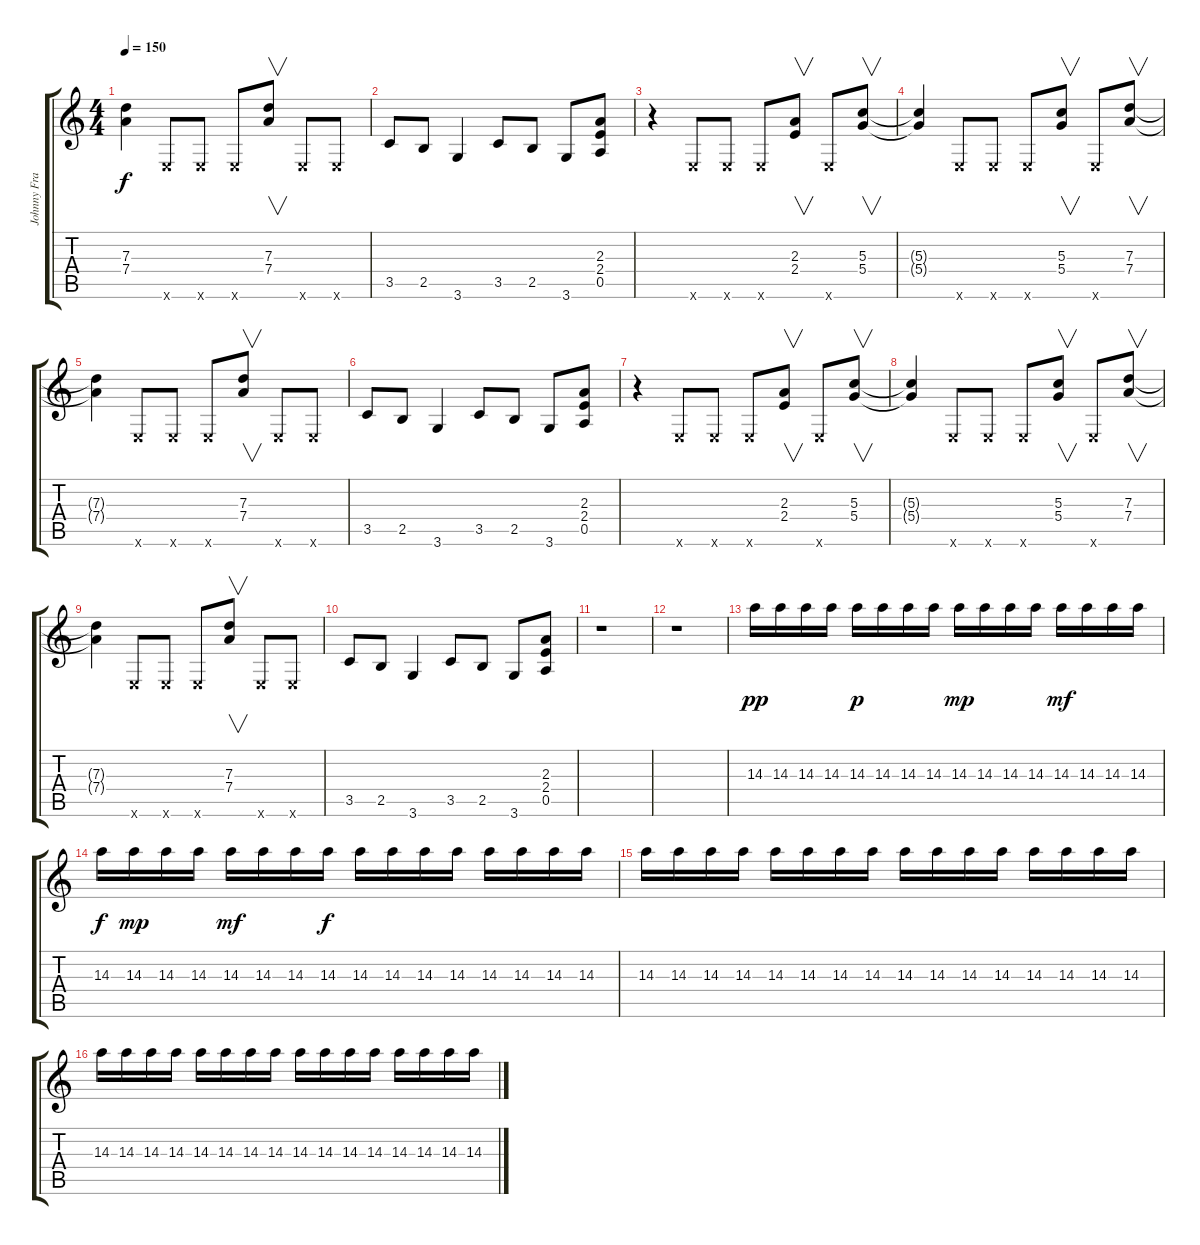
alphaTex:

\track ("Johnny Fraser Binnie" "Johnny Fra") {instrument overdrivenguitar}
\staff {score tabs}
\tuning (E4 B3 G3 D3 A2 E2) {hide}
\ts (4 4)
\tempo 150
\clef g2
\ks c
(7.3{t} 7.4{t}).4{dy f} 0.6{x}.8 0.6{x}.8 0.6{x}.8 (7.3 7.4).8{v} 0.6{x}.8 0.6{x}.8 |
3.5.8 2.5.8 3.6.4 3.5.8 2.5.8 3.6.8 (2.3 2.4 0.5).8 |
r.4 0.6{x}.8 0.6{x}.8 0.6{x}.8 (2.3 2.4).8{v} 0.6{x}.8 (5.3 5.4).8{v} |
(5.3{t} 5.4{t}).4 0.6{x}.8 0.6{x}.8 0.6{x}.8 (5.3 5.4).8{v} 0.6{x}.8 (7.3 7.4).8{v} |
(7.3{t} 7.4{t}).4 0.6{x}.8 0.6{x}.8 0.6{x}.8 (7.3 7.4).8{v} 0.6{x}.8 0.6{x}.8 |
3.5.8 2.5.8 3.6.4 3.5.8 2.5.8 3.6.8 (2.3 2.4 0.5).8 |
r.4 0.6{x}.8 0.6{x}.8 0.6{x}.8 (2.3 2.4).8{v} 0.6{x}.8 (5.3 5.4).8{v} |
(5.3{t} 5.4{t}).4 0.6{x}.8 0.6{x}.8 0.6{x}.8 (5.3 5.4).8{v} 0.6{x}.8 (7.3 7.4).8{v} |
(7.3{t} 7.4{t}).4 0.6{x}.8 0.6{x}.8 0.6{x}.8 (7.3 7.4).8{v} 0.6{x}.8 0.6{x}.8 |
3.5.8 2.5.8 3.6.4 3.5.8 2.5.8 3.6.8 (2.3 2.4 0.5).8 |
r.1{volume 16} |
r.1 |
14.3.16{dy pp} 14.3.16 14.3.16 14.3.16 14.3.16{dy p} 14.3.16 14.3.16 14.3.16 14.3.16{dy mp} 14.3.16 14.3.16 14.3.16 14.3.16{dy mf} 14.3.16 14.3.16 14.3.16 |
14.3.16{dy f} 14.3.16{dy mp} 14.3.16 14.3.16 14.3.16{dy mf} 14.3.16 14.3.16 14.3.16{dy f} 14.3.16 14.3.16 14.3.16 14.3.16 14.3.16 14.3.16 14.3.16 14.3.16 |
14.3.16{volume 12} 14.3.16 14.3.16 14.3.16 14.3.16 14.3.16 14.3.16 14.3.16 14.3.16 14.3.16 14.3.16 14.3.16 14.3.16 14.3.16 14.3.16 14.3.16 |
14.3.16 14.3.16 14.3.16 14.3.16 14.3.16 14.3.16 14.3.16 14.3.16 14.3.16 14.3.16 14.3.16 14.3.16 14.3.16 14.3.16 14.3.16 14.3.16
